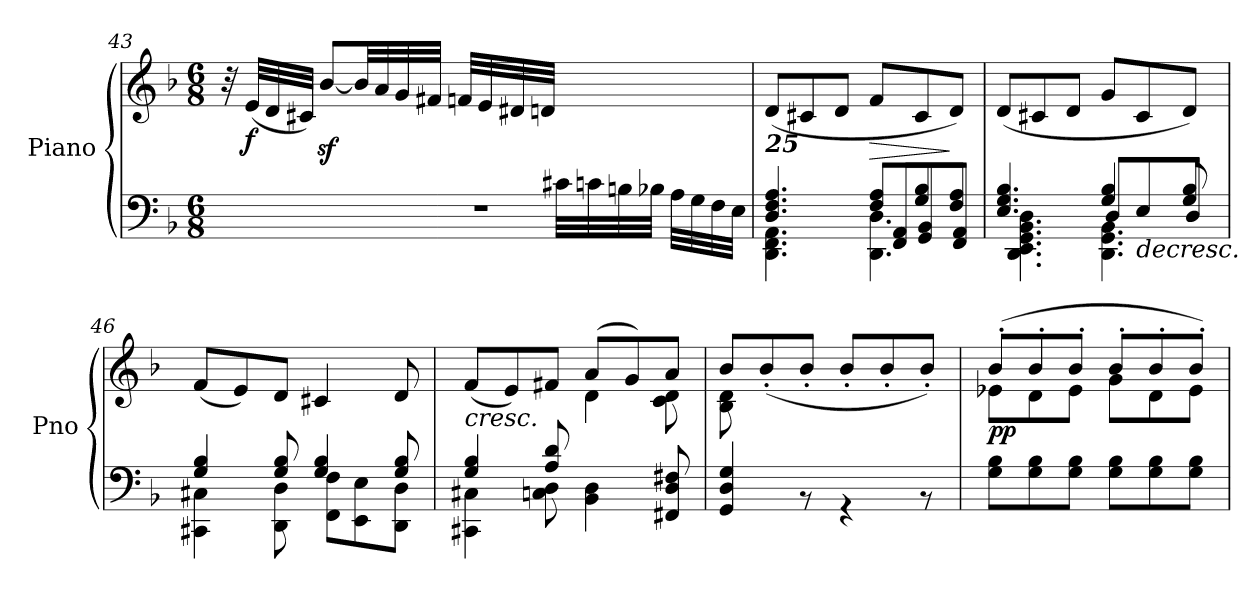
**kern	**kern	**dynam
*part1	*part1	*part1
*staff2	*staff1	*staff1/2
*I"Piano	*	*
*I'Pno	*	*
*clefF4	*clefG2	*
*k[b-]	*k[b-]	*
*M6/8	*M6/8	*
=43	=43	=43
*^	*	*
*	*^	*	*
2ryy	2.ryy	2.r	32r	.
!	!	!	!	!LO:DY:b
.	.	.	(32e/LLL	f
.	.	.	32d/	.
.	.	.	32c#X/JJJ)	.
.	.	.	[8b-z</L	.
.	.	.	(>32b-/LL]	.
.	.	.	32a/	.
.	.	.	32g/	.
.	.	.	32f#X/JJJ	.
!	!	!	!	!LO:DY:b
.	.	.	32fn/LLL	other-dynamics
.	.	.	32e/	.
.	.	.	32d#X/	.
.	.	.	32dn/JJJ	.
32c#X\LLL	.	.	4ryy	.
32cn\	.	.	.	.
32Bn\	.	.	.	.
32B-X\JJJ	.	.	.	.
32A\LLL	.	.	.	.
32G\	.	.	.	.
32F\	.	.	.	.
32E\JJJ)	.	.	.	.
=44	=44	=44	=44	=44
!	!	!	!LO:TX:b:Bi:t=25	!
4.D/ 4.F/ 4.A/	4.DD\ 4.FF\ 4.AA\	4.ryy	(8d/L	.
.	.	.	8c#X/	.
.	.	.	8d/J	.
!	!	!	!	!LO:HP:b
8F/ 8A/L	4.DD\ 4.D\	8FF/ 8AA/L	8f/L	>
8G/ 8B-/	.	8GG/ 8BB-/	8c#/	.
8F/ 8A/J	.	8FF/ 8AA/J	8d/J)	]
!!LO:LB:g=z
=45	=45	=45	=45	=45
!	!	!	!	!LO:DY:b
4.E/ 4.G/ 4.B-/	4.DD\ 4.EE\ 4.GG\ 4.BB-\ 4.D\	4.ryy	(8d/L	other-dynamics
.	.	.	8c#X/	.
.	.	.	8d/J	.
4G/ 4B-/	4.DD\ 4.GG\ 4.BB-\	8D/L	8g/L	.
!	!	!	!	!LO:HP:b=2
.	.	8E/	8c#/	>
8G/ 8B-/	.	8D/J	8d/J)	.
=46	=46	=46	=46	=46
!	!	!	!	!LO:DY:b
*	*v	*v	*	*
4G/ 4B-/	4CC#X\ 4C#X\	(8f/L	other-dynamics
.	.	8e/)	.
8G/ 8B-/	8DD\ 8D\	8d/J	.
!	!	!	!LO:DY:b=2
4G/ 4B-/	8FF\ 8F\L	4c#X/	other-dynamics
.	8EE\ 8E\	.	.
8G/ 8B-/	8DD\ 8D\J	8d/	.
=47	=47	=47	=47
!	!	!	!LO:HP:b
*	*	*^	*
4G/ 4B-/	4CC#X\ 4C#X\	(8f/L	4.ryy	<
.	.	8e/)	.	.
8A/ 8d/	8Cn\ 8D\	8f#X/J	.	.
4.ryy	4BB-\ 4D\	(>8a/L	4d\	.
.	.	8g/)	.	.
.	8FF#X/ 8D/ 8F#X/	8a/J	8c\ 8d\	]
=48	=48	=48	=48	=48
2.ryy	4GG/ 4D/ 4G/	8b-/L	8B-\ 8d\	.
!	!	!	!	!LO:DY:b
.	.	(>8b-'/	2ryy	other-dynamics
.	8r	8b-'/J	.	[
.	4r	8b-'/L	.	.
.	.	8b-'/	.	.
.	8r	8b-'/J)	8ryy	.
=49	=49	=49	=49	=49
!	!	!	!	!LO:DY:b
2.ryy	8G\ 8B-\L	(8b-'/L	8e-X\L	pp
.	8G\ 8B-\	8b-'/	8d\	.
.	8G\ 8B-\J	8b-'/J	8e-\J	.
.	8G\ 8B-\L	8b-'/L	8g\L	.
.	8G\ 8B-\	8b-'/	8d\	.
.	8G\ 8B-\J	8b-'/J)	8e-\J	.
*v	*v	*	*	*
*	*v	*v	*
=	=	=
*-	*-	*-
